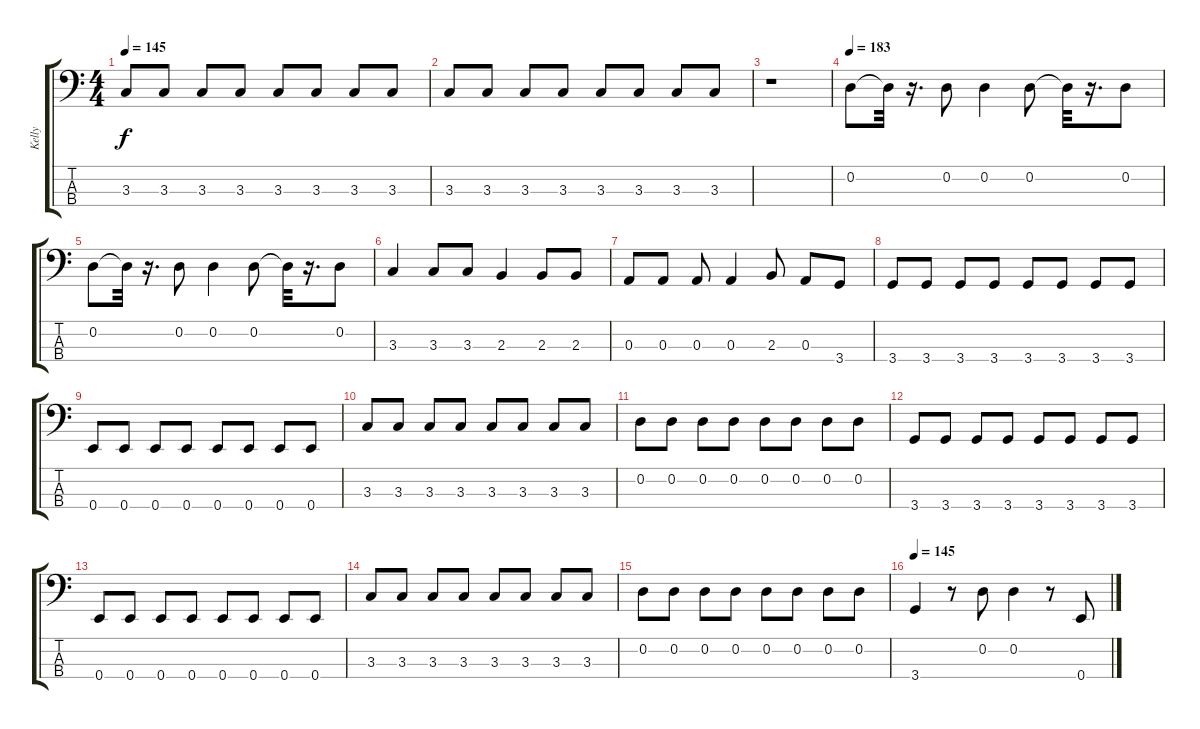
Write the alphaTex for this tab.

\track ("Kelly" "Kelly") {instrument electricbasspick}
\staff {score tabs}
\tuning (G2 D2 A1 E1) {hide}
\ts (4 4)
\tempo 145
\clef f4
\ks c
3.3.8{dy f} 3.3.8 3.3.8 3.3.8 3.3.8 3.3.8 3.3.8 3.3.8 |
3.3.8 3.3.8 3.3.8 3.3.8 3.3.8 3.3.8 3.3.8 3.3.8 |
r.1 |
\tempo 183
0.2.8 0.2{t}.32 r.16{d} 0.2.8 0.2.4 0.2.8 0.2{t}.32 r.16{d} 0.2.8 |
0.2.8 0.2{t}.32 r.16{d} 0.2.8 0.2.4 0.2.8 0.2{t}.32 r.16{d} 0.2.8 |
3.3.4 3.3.8 3.3.8 2.3.4 2.3.8 2.3.8 |
0.3.8 0.3.8 0.3.8 0.3.4 2.3.8 0.3.8 3.4.8 |
3.4.8 3.4.8 3.4.8 3.4.8 3.4.8 3.4.8 3.4.8 3.4.8 |
0.4.8 0.4.8 0.4.8 0.4.8 0.4.8 0.4.8 0.4.8 0.4.8 |
3.3.8 3.3.8 3.3.8 3.3.8 3.3.8 3.3.8 3.3.8 3.3.8 |
0.2.8 0.2.8 0.2.8 0.2.8 0.2.8 0.2.8 0.2.8 0.2.8 |
3.4.8 3.4.8 3.4.8 3.4.8 3.4.8 3.4.8 3.4.8 3.4.8 |
0.4.8 0.4.8 0.4.8 0.4.8 0.4.8 0.4.8 0.4.8 0.4.8 |
3.3.8 3.3.8 3.3.8 3.3.8 3.3.8 3.3.8 3.3.8 3.3.8 |
0.2.8 0.2.8 0.2.8 0.2.8 0.2.8 0.2.8 0.2.8 0.2.8 |
\tempo 145
3.4.4 r.8 0.2.8 0.2.4 r.8 0.4.8
